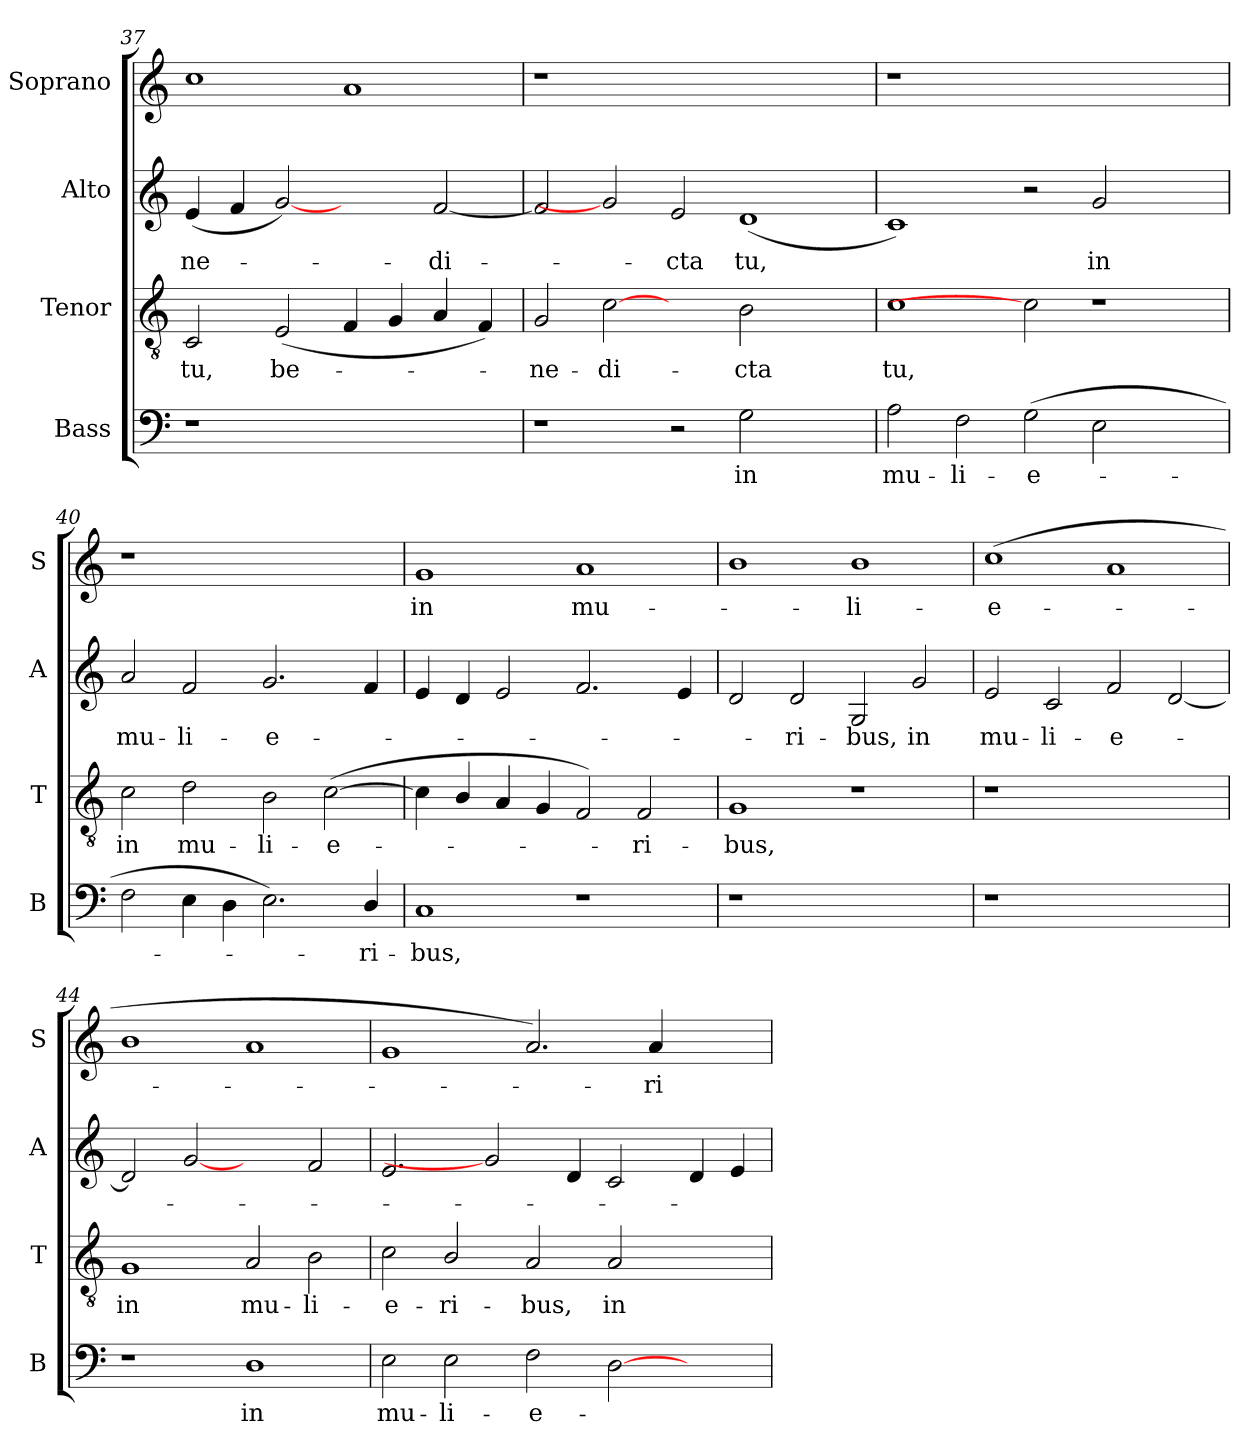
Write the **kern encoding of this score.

**kern	**text	**kern	**text	**kern	**text	**kern	**text
*part4	*part4	*part3	*part3	*part2	*part2	*part1	*part1
*staff4	*staff4	*staff3	*staff3	*staff2	*staff2	*staff1	*staff1
*I"Bass	*	*I"Tenor	*	*I"Alto	*	*I"Soprano	*
*I'B	*	*I'T	*	*I'A	*	*I'S	*
*clefF4	*	*clefGv2	*	*clefG2	*	*clefG2	*
*k[]	*	*k[]	*	*k[]	*	*k[]	*
=37	=37	=37	=37	=37	=37	=37	=37
!	!	!	!LO:LY:b	!	!LO:LY:b	!	!
1r	.	2C/	tu,	(<4e/	-ne-	1cc	.
.	.	.	.	4f/	.	.	.
!	!	!	!LO:LY:b	!	!	!	!
.	.	(<2E/	be-	[2g)	.	.	.
1ryy	.	4F/	.	2ryy	.	1a	.
.	.	4G/	.	.	.	.	.
!	!	!	!	!	!LO:LY:b	!	!
.	.	4A/	.	[2f/	di-	.	.
.	.	4F/)	.	.	.	.	.
=38	=38	=38	=38	=38	=38	=38	=38
!	!	!	!LO:LY:b	!	!	!	!
1r	.	2G/	ne-	2f/]	.	1r	.
!	!	!	!LO:LY:b	!	!	!	!
.	.	[2c	-di-	2g]	.	.	.
!	!	!	!	!	!LO:LY:b	!	!
2r	.	2ryy	.	2e/	cta	1.ryy	.
!	!LO:LY:b	!	!LO:LY:b	!	!LO:LY:b	!	!
2G\	in	2B\	-cta	(<1d	tu,	.	.
2ryy	.	2ryy	.	.	.	.	.
=39	=39	=39	=39	=39	=39	=39	=39
!	!LO:LY:b	!	!LO:LY:b	!	!	!	!
2A\	mu-	1c	tu,	1c)	.	1r	.
!	!LO:LY:b	!	!	!	!	!	!
2F\	-li-	.	.	.	.	.	.
!	!LO:LY:b	!	!	!	!	!	!
(>2G\	-e-	2c]	.	2r	.	1.ryy	.
!	!	!	!	!	!LO:LY:b	!	!
2E\	.	1r	.	2g/	in	.	.
2ryy	.	.	.	2ryy	.	.	.
=40	=40	=40	=40	=40	=40	=40	=40
!	!	!	!LO:LY:b	!	!LO:LY:b	!	!
2F\	.	2c\	in	2a/	mu-	1r	.
!	!	!	!LO:LY:b	!	!LO:LY:b	!	!
4E\	.	2d\	mu-	2f/	-li-	.	.
4D\	.	.	.	.	.	.	.
!	!	!	!LO:LY:b	!	!LO:LY:b	!	!
2.E\)	.	2B\	-li-	2.g/	-e-	1ryy	.
!	!	!	!LO:LY:b	!	!	!	!
.	.	(<[2c\	-e-	.	.	.	.
!	!LO:LY:b	!	!	!	!	!	!
4D/	ri-	.	.	4f/	.	.	.
=41	=41	=41	=41	=41	=41	=41	=41
!	!LO:LY:b	!	!	!	!	!	!LO:LY:b
1C	-bus,	4c\]	.	4e/	.	1g	in
.	.	4B/	.	4d/	.	.	.
.	.	4A/	.	2e/	.	.	.
.	.	4G/	.	.	.	.	.
!	!	!	!	!	!	!	!LO:LY:b
1r	.	2F/)	.	2.f/	.	1a	mu-
!	!	!	!LO:LY:b	!	!	!	!
.	.	2F/	ri-	.	.	.	.
.	.	.	.	4e/	.	.	.
!!LO:LB:g=z
=42	=42	=42	=42	=42	=42	=42	=42
!	!	!	!LO:LY:b	!	!	!	!
1r	.	1G	-bus,	2d/	.	1b	.
!	!	!	!	!	!LO:LY:b	!	!
.	.	.	.	2d/	ri-	.	.
!	!	!	!	!	!LO:LY:b	!	!LO:LY:b
1ryy	.	1r	.	2G/	-bus,	1b	li-
!	!	!	!	!	!LO:LY:b	!	!
.	.	.	.	2g/	in	.	.
=43	=43	=43	=43	=43	=43	=43	=43
!	!	!	!	!	!LO:LY:b	!	!LO:LY:b
1r	.	1r	.	2e/	mu-	(>1cc	-e-
!	!	!	!	!	!LO:LY:b	!	!
.	.	.	.	2c/	-li-	.	.
!	!	!	!	!	!LO:LY:b	!	!
1ryy	.	1ryy	.	2f/	-e-	1a	.
.	.	.	.	[2d/	.	.	.
=44	=44	=44	=44	=44	=44	=44	=44
!	!	!	!LO:LY:b	!	!	!	!
1r	.	1G	in	2d/]	.	1b	.
.	.	.	.	[2g	.	.	.
!	!LO:LY:b	!	!LO:LY:b	!	!	!	!
1D	in	2A/	mu-	2ryy	.	1a	.
!	!	!	!LO:LY:b	!	!	!	!
.	.	2B\	-li-	2f/	.	.	.
=45	=45	=45	=45	=45	=45	=45	=45
!	!LO:LY:b	!	!LO:LY:b	!	!	!	!
2E\	mu-	2c\	-e-	2.e/	.	1g	.
!	!LO:LY:b	!	!LO:LY:b	!	!	!	!
2E\	-li-	2B/	-ri-	.	.	.	.
.	.	.	.	2g]	.	.	.
!	!LO:LY:b	!	!LO:LY:b	!	!	!	!
2F\	-e-	2A/	-bus,	.	.	2.a/)	.
.	.	.	.	4d/	.	.	.
!	!	!	!LO:LY:b	!	!	!	!
[2D\	.	2A/	in	2c/	.	.	.
!	!	!	!	!	!	!	!LO:LY:b
.	.	.	.	.	.	4a/	ri-
2ryy	.	2ryy	.	4d/	.	2ryy	.
.	.	.	.	4e/	.	.	.
=	=	=	=	=	=	=	=
*-	*-	*-	*-	*-	*-	*-	*-
